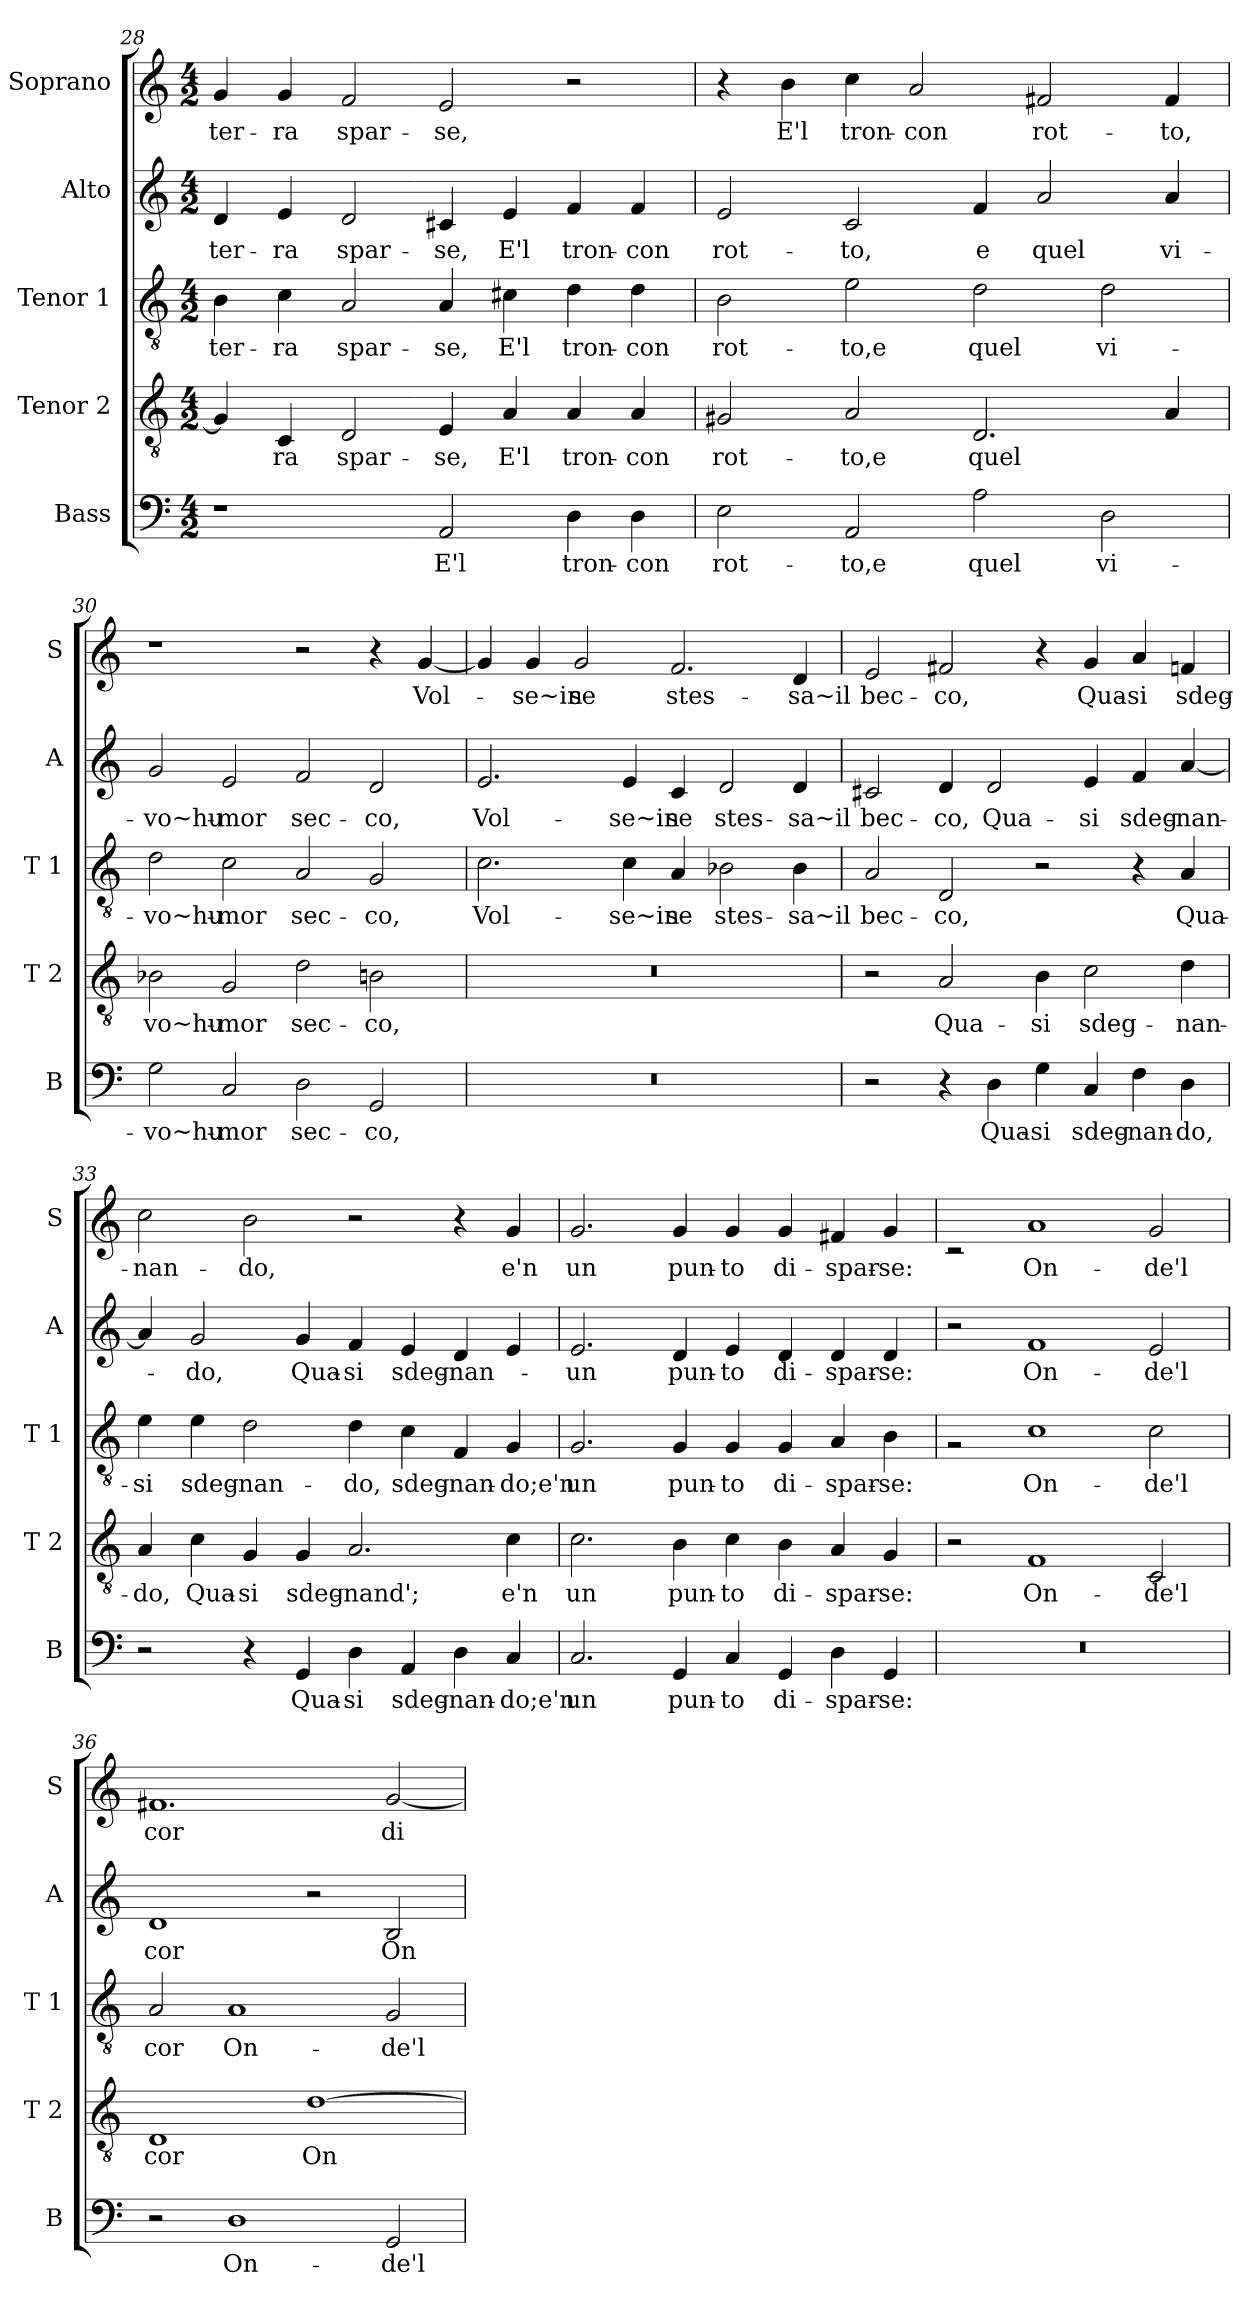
**kern	**text	**kern	**text	**kern	**text	**kern	**text	**kern	**text
*part5	*part5	*part4	*part4	*part3	*part3	*part2	*part2	*part1	*part1
*staff5	*staff5	*staff4	*staff4	*staff3	*staff3	*staff2	*staff2	*staff1	*staff1
*I"Bass	*	*I"Tenor 2	*	*I"Tenor 1	*	*I"Alto	*	*I"Soprano	*
*I'B	*	*I'T 2	*	*I'T 1	*	*I'A	*	*I'S	*
*clefF4	*	*clefGv2	*	*clefGv2	*	*clefG2	*	*clefG2	*
*k[]	*	*k[]	*	*k[]	*	*k[]	*	*k[]	*
*C:	*	*C:	*	*C:	*	*C:	*	*C:	*
*M4/2	*	*M4/2	*	*M4/2	*	*M4/2	*	*M4/2	*
=28	=28	=28	=28	=28	=28	=28	=28	=28	=28
!	!	!	!	!	!LO:LY:b	!	!LO:LY:b	!	!LO:LY:b
1r	.	4G/]	.	4B\	ter-	4d/	ter-	4g/	ter-
!	!	!	!LO:LY:b	!	!LO:LY:b	!	!LO:LY:b	!	!LO:LY:b
.	.	4C/	-ra	4c\	-ra	4e/	-ra	4g/	-ra
!	!	!	!LO:LY:b	!	!LO:LY:b	!	!LO:LY:b	!	!LO:LY:b
.	.	2D/	spar-	2A/	spar-	2d/	spar-	2f/	spar-
!	!LO:LY:b	!	!LO:LY:b	!	!LO:LY:b	!	!LO:LY:b	!	!LO:LY:b
2AA/	E'l	4E/	-se,	4A/	-se,	4c#X/	-se,	2e/	-se,
!	!	!	!LO:LY:b	!	!LO:LY:b	!	!LO:LY:b	!	!
.	.	4A/	E'l	4c#X\	E'l	4e/	E'l	.	.
!	!LO:LY:b	!	!LO:LY:b	!	!LO:LY:b	!	!LO:LY:b	!	!
4D\	tron-	4A/	tron-	4d\	tron-	4f/	tron-	2r	.
!	!LO:LY:b	!	!LO:LY:b	!	!LO:LY:b	!	!LO:LY:b	!	!
4D\	-con	4A/	-con	4d\	-con	4f/	-con	.	.
!!LO:PB:g=z
=29	=29	=29	=29	=29	=29	=29	=29	=29	=29
!	!LO:LY:b	!	!LO:LY:b	!	!LO:LY:b	!	!LO:LY:b	!	!
2E\	rot-	2G#X/	rot-	2B\	rot-	2e/	rot-	4r	.
!	!	!	!	!	!	!	!	!	!LO:LY:b
.	.	.	.	.	.	.	.	4b\	E'l
!	!LO:LY:b	!	!LO:LY:b	!	!LO:LY:b	!	!LO:LY:b	!	!LO:LY:b
2AA/	-to,e	2A/	-to,e	2e\	-to,e	2c/	-to,	4cc\	tron-
!	!	!	!	!	!	!	!	!	!LO:LY:b
.	.	.	.	.	.	.	.	2a/	-con
!	!LO:LY:b	!	!LO:LY:b	!	!LO:LY:b	!	!LO:LY:b	!	!
2A\	quel	2.D/	quel	2d\	quel	4f/	e	.	.
!	!	!	!	!	!	!	!LO:LY:b	!	!LO:LY:b
.	.	.	.	.	.	2a/	quel	2f#X/	rot-
!	!LO:LY:b	!	!	!	!LO:LY:b	!	!	!	!
2D\	vi-	.	.	2d\	vi-	.	.	.	.
!	!	!	!	!	!	!	!LO:LY:b	!	!LO:LY:b
.	.	4A/	.	.	.	4a/	vi-	4f#/	-to,
=30	=30	=30	=30	=30	=30	=30	=30	=30	=30
!	!LO:LY:b	!	!LO:LY:b	!	!LO:LY:b	!	!LO:LY:b	!	!
2G\	-vo~hu-	2B-X\	vo~hu-	2d\	-vo~hu-	2g/	-vo~hu-	1r	.
!	!LO:LY:b	!	!LO:LY:b	!	!LO:LY:b	!	!LO:LY:b	!	!
2C/	-mor	2G/	-mor	2c\	-mor	2e/	-mor	.	.
!	!LO:LY:b	!	!LO:LY:b	!	!LO:LY:b	!	!LO:LY:b	!	!
2D\	sec-	2d\	sec-	2A/	sec-	2f/	sec-	2r	.
!	!LO:LY:b	!	!LO:LY:b	!	!LO:LY:b	!	!LO:LY:b	!	!
2GG/	-co,	2Bn\	-co,	2G/	-co,	2d/	-co,	4r	.
!	!	!	!	!	!	!	!	!	!LO:LY:b
.	.	.	.	.	.	.	.	[4g/	Vol-
=31	=31	=31	=31	=31	=31	=31	=31	=31	=31
!	!	!	!	!	!LO:LY:b	!	!LO:LY:b	!	!
0r	.	0r	.	2.c\	Vol-	2.e/	Vol-	4g/]	.
!	!	!	!	!	!	!	!	!	!LO:LY:b
.	.	.	.	.	.	.	.	4g/	-se~in
!	!	!	!	!	!	!	!	!	!LO:LY:b
.	.	.	.	.	.	.	.	2g/	se
!	!	!	!	!	!LO:LY:b	!	!LO:LY:b	!	!
.	.	.	.	4c\	-se~in	4e/	-se~in	.	.
!	!	!	!	!	!LO:LY:b	!	!LO:LY:b	!	!LO:LY:b
.	.	.	.	4A/	se	4c/	se	2.f/	stes-
!	!	!	!	!	!LO:LY:b	!	!LO:LY:b	!	!
.	.	.	.	2B-X\	stes-	2d/	stes-	.	.
!	!	!	!	!	!LO:LY:b	!	!LO:LY:b	!	!LO:LY:b
.	.	.	.	4B-\	-sa~il	4d/	-sa~il	4d/	-sa~il
!!LO:LB:g=z
=32	=32	=32	=32	=32	=32	=32	=32	=32	=32
!	!	!	!	!	!LO:LY:b	!	!LO:LY:b	!	!LO:LY:b
2r	.	2r	.	2A/	bec-	2c#X/	bec-	2e/	bec-
!	!	!	!LO:LY:b	!	!LO:LY:b	!	!LO:LY:b	!	!LO:LY:b
4r	.	2A/	Qua-	2D/	-co,	4d/	-co,	2f#X/	-co,
!	!LO:LY:b	!	!	!	!	!	!LO:LY:b	!	!
4D\	Qua-	.	.	.	.	2d/	Qua-	.	.
!	!LO:LY:b	!	!LO:LY:b	!	!	!	!	!	!
4G\	-si	4B\	-si	2r	.	.	.	4r	.
!	!LO:LY:b	!	!LO:LY:b	!	!	!	!LO:LY:b	!	!LO:LY:b
4C/	sdeg-	2c\	sdeg-	.	.	4e/	-si	4g/	Qua-
!	!LO:LY:b	!	!	!	!	!	!LO:LY:b	!	!LO:LY:b
4F\	-nan-	.	.	4r	.	4f/	sdeg-	4a/	-si
!	!LO:LY:b	!	!LO:LY:b	!	!LO:LY:b	!	!LO:LY:b	!	!LO:LY:b
4D\	-do,	4d\	-nan-	4A/	Qua-	[4a/	-nan-	4fn/	sdeg-
=33	=33	=33	=33	=33	=33	=33	=33	=33	=33
!	!	!	!LO:LY:b	!	!LO:LY:b	!	!	!	!LO:LY:b
2r	.	4A/	-do,	4e\	-si	4a/]	.	2cc\	-nan-
!	!	!	!LO:LY:b	!	!LO:LY:b	!	!LO:LY:b	!	!
.	.	4c\	Qua-	4e\	sdeg-	2g/	-do,	.	.
!	!	!	!LO:LY:b	!	!LO:LY:b	!	!	!	!LO:LY:b
4r	.	4G/	-si	2d\	-nan-	.	.	2b\	-do,
!	!LO:LY:b	!	!LO:LY:b	!	!	!	!LO:LY:b	!	!
4GG/	Qua-	4G/	sdeg-	.	.	4g/	Qua-	.	.
!	!LO:LY:b	!	!LO:LY:b	!	!LO:LY:b	!	!LO:LY:b	!	!
4D\	-si	2.A/	-nand';	4d\	-do,	4f/	-si	2r	.
!	!LO:LY:b	!	!	!	!LO:LY:b	!	!LO:LY:b	!	!
4AA/	sdeg-	.	.	4c\	sdeg-	4e/	sdeg-	.	.
!	!LO:LY:b	!	!	!	!LO:LY:b	!	!LO:LY:b	!	!
4D\	-nan-	.	.	4F/	-nan-	4d/	-nan-	4r	.
!	!LO:LY:b	!	!LO:LY:b	!	!LO:LY:b	!	!	!	!LO:LY:b
4C/	-do;e'n	4c\	e'n	4G/	-do;e'n	4e/	.	4g/	e'n
=34	=34	=34	=34	=34	=34	=34	=34	=34	=34
!	!LO:LY:b	!	!LO:LY:b	!	!LO:LY:b	!	!LO:LY:b	!	!LO:LY:b
2.C/	un	2.c\	un	2.G/	un	2.e/	-un	2.g/	un
!	!LO:LY:b	!	!LO:LY:b	!	!LO:LY:b	!	!LO:LY:b	!	!LO:LY:b
4GG/	pun-	4B\	pun-	4G/	pun-	4d/	pun-	4g/	pun-
!	!LO:LY:b	!	!LO:LY:b	!	!LO:LY:b	!	!LO:LY:b	!	!LO:LY:b
4C/	-to	4c\	-to	4G/	-to	4e/	-to	4g/	-to
!	!LO:LY:b	!	!LO:LY:b	!	!LO:LY:b	!	!LO:LY:b	!	!LO:LY:b
4GG/	di-	4B\	di-	4G/	di-	4d/	di-	4g/	di-
!	!LO:LY:b	!	!LO:LY:b	!	!LO:LY:b	!	!LO:LY:b	!	!LO:LY:b
4D\	-spar-	4A/	-spar-	4A/	-spar-	4d/	-spar-	4f#X/	-spar-
!	!LO:LY:b	!	!LO:LY:b	!	!LO:LY:b	!	!LO:LY:b	!	!LO:LY:b
4GG/	-se:	4G/	-se:	4B\	-se:	4d/	-se:	4g/	-se:
!!LO:LB:g=z
=35	=35	=35	=35	=35	=35	=35	=35	=35	=35
0r	.	2r	.	2rG	.	2r	.	2rd	.
!	!	!	!LO:LY:b	!	!LO:LY:b	!	!LO:LY:b	!	!LO:LY:b
.	.	1F	On-	1c	On-	1f	On-	1a	On-
!	!	!	!LO:LY:b	!	!LO:LY:b	!	!LO:LY:b	!	!LO:LY:b
.	.	2C/	-de'l	2c\	-de'l	2e/	-de'l	2g/	-de'l
=36	=36	=36	=36	=36	=36	=36	=36	=36	=36
!	!	!	!LO:LY:b	!	!LO:LY:b	!	!LO:LY:b	!	!LO:LY:b
2r	.	1D	cor	2A/	cor	1d	cor	1.f#X	cor
!	!LO:LY:b	!	!	!	!LO:LY:b	!	!	!	!
1D	On-	.	.	1A	On-	.	.	.	.
!	!	!	!LO:LY:b	!	!	!	!	!	!
.	.	[1d	On-	.	.	2r	.	.	.
!	!LO:LY:b	!	!	!	!LO:LY:b	!	!LO:LY:b	!	!LO:LY:b
2GG/	-de'l	.	.	2G/	-de'l	2B/	On-	[2g/	di
=	=	=	=	=	=	=	=	=	=
*-	*-	*-	*-	*-	*-	*-	*-	*-	*-
